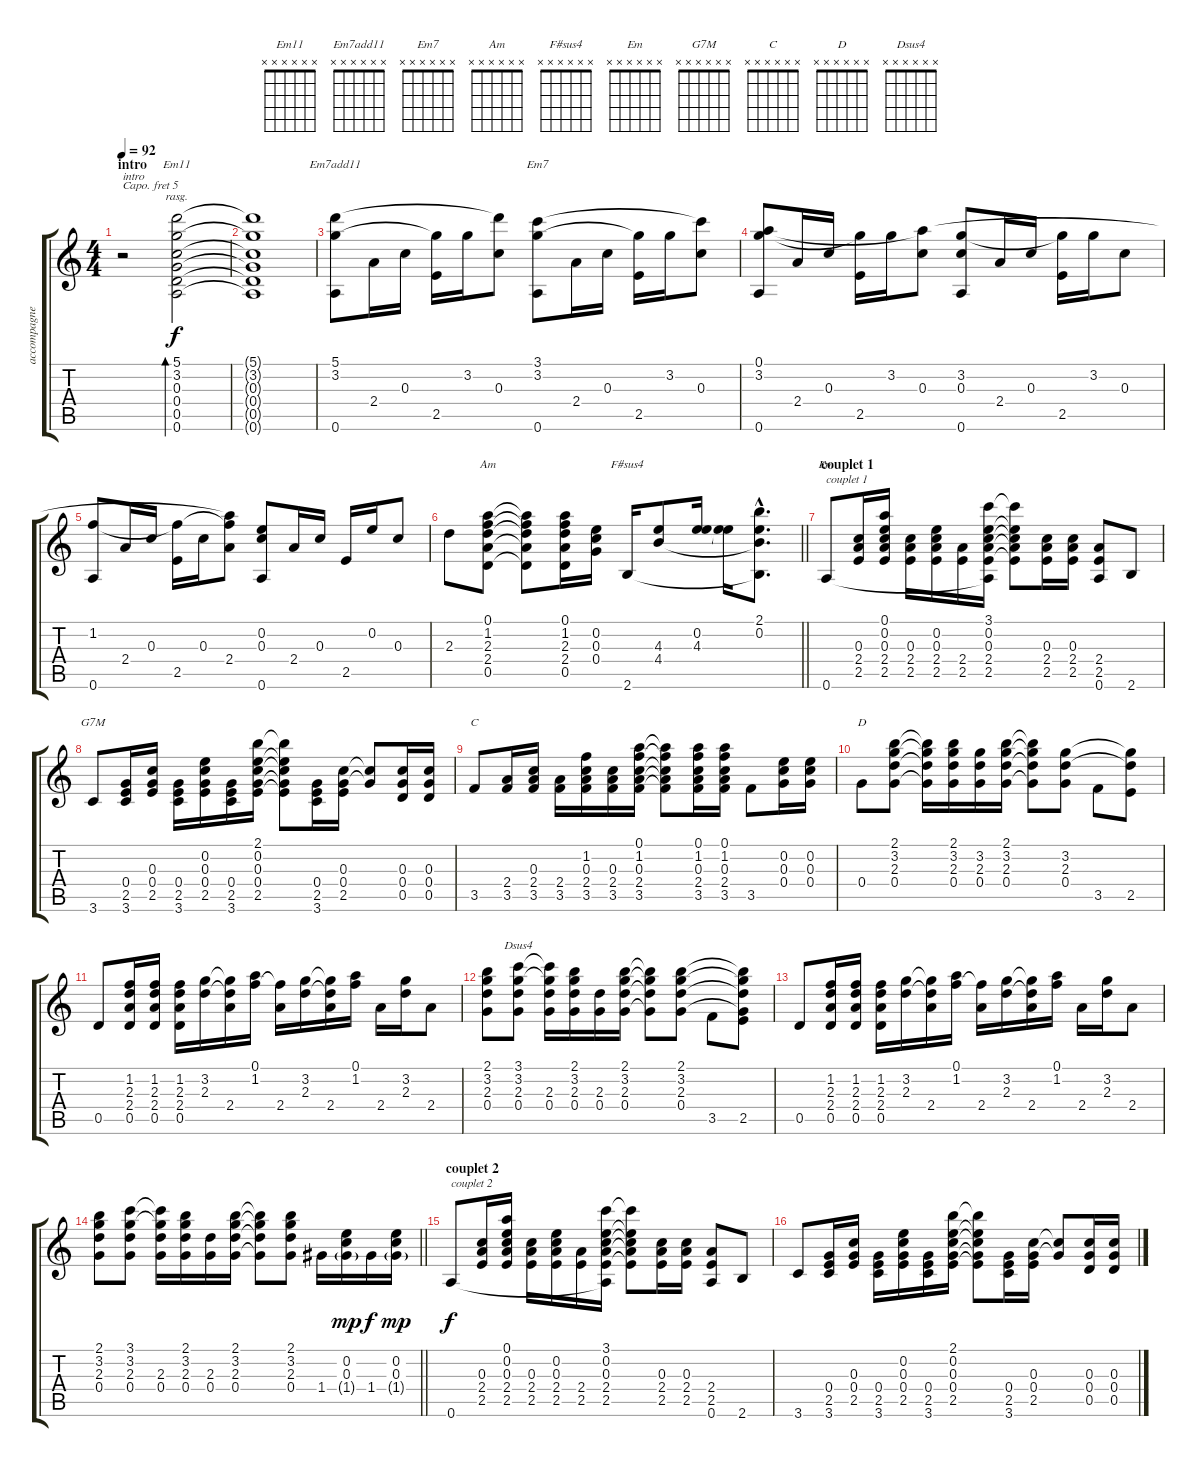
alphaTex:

\track ("accompagnement" "accompagne") {instrument acousticguitarsteel}
\staff {score tabs}
\capo 5
\tuning (E4 B3 G3 D3 A2 E2) {hide}
\chord ("Em11" x x x x x x)
\chord ("Em7add11" x x x x x x)
\chord ("Em7" x x x x x x)
\chord ("Am" x x x x x x)
\chord ("F#sus4" x x x x x x)
\chord ("Em" x x x x x x)
\chord ("G7M" x x x x x x)
\chord ("C" x x x x x x)
\chord ("D" x x x x x x)
\chord ("Dsus4" x x x x x x)
\ts (4 4)
\section ("" "intro")
\tempo 92
\clef g2
\ks c
r.2{txt "intro" dy f instrument acousticguitarsteel} (5.1 3.2 0.3 0.4 0.5 0.6).2{bd 240 ch "Em11" rasg ii} |
(5.1{t} 3.2{t} 0.3{t} 0.4{t} 0.5{t} 0.6{t}).1 |
(5.1 3.2 0.6).8{ch "Em7add11"} 2.4.16 0.3.16 (3.2{t} 2.5).16 3.2.16 (5.1{t} 0.3).8 (3.1 3.2 0.6).8{ch "Em7"} 2.4.16 0.3.16 (3.2{t} 2.5).16 3.2.16 (3.1{t} 0.3).8 |
(0.1 3.2 0.6).8 2.4.16 0.3.16 (3.2{t} 2.5).16 3.2.16 (0.1{t} 0.3).8 (3.2 0.3 0.6).8 2.4.16 0.3.16 (3.2{t} 2.5).16 3.2.16 0.3.8 |
(1.2 0.6).8 2.4.16 0.3.16 (1.2{t} 2.5).16 0.3.16 (0.1{t} 1.2{t} 2.4).8 (0.2 0.3 0.6).8 2.4.16 0.3.16 2.5.16 0.2.16 0.3.8 |
\barLineRight lightlight
2.3.8 (0.1 1.2 2.3 2.4 0.5).8{ch "Am"} (0.1{t} 1.2{t} 2.3{t} 2.4{t} 0.5{t}).8 (0.1 1.2 2.3 2.4 0.5).16 (0.2 0.3 0.4).16 2.6.16{ch "F#sus4"} (4.3 4.4).8 (0.2 4.3).16 (0.2{t} 4.3{t}).16 (2.1{hac} 0.2{hac} 4.4{hac t} 2.6{hac t}).8{d} |
\section ("" "couplet 1")
0.6.8{ch "Em" txt "couplet 1"} (0.3 2.4 2.5).16 (0.1 0.2 0.3 2.4 2.5).16 (0.3 2.4 2.5).16 (0.2 0.3 2.4 2.5).16 (2.4 2.5).16 (3.1 0.2 0.3 2.4 2.5 0.6{t}).16 (3.1{t} 0.2{t} 0.3{t} 2.4{t} 2.5{t}).8 (0.3 2.4 2.5).16 (0.3 2.4 2.5).16 (2.4 2.5 0.6).8 2.6.8 |
3.6.8{ch "G7M"} (0.4 2.5 3.6).16 (0.3 0.4 2.5).16 (0.4 2.5 3.6).16 (0.2 0.3 0.4 2.5).16 (0.4 2.5 3.6).16 (2.1 0.2 0.3 0.4 2.5).16 (2.1{t} 0.2{t} 0.3{t} 0.4{t} 2.5{t}).8 (0.4 2.5 3.6).16 (0.3 0.4 2.5).16 (0.3{t} 0.4{t}).8 (0.3 0.4 0.5).16 (0.3 0.4 0.5).16 |
3.5.8{ch "C"} (2.4 3.5).16 (0.3 2.4 3.5).16 (2.4 3.5).16 (1.2 0.3 2.4 3.5).16 (0.3 2.4 3.5).16 (0.1 1.2 0.3 2.4 3.5).16 (0.1{t} 1.2{t} 0.3{t} 2.4{t} 3.5{t}).8 (0.1 1.2 0.3 2.4 3.5).16 (0.1 1.2 0.3 2.4 3.5).16 3.5.8 (0.2 0.3 0.4).16 (0.2 0.3 0.4).16 |
0.4.8{ch "D"} (2.1 3.2 2.3 0.4).8 (2.1{t} 3.2{t} 2.3{t} 0.4{t}).16 (2.1 3.2 2.3 0.4).16 (3.2 2.3 0.4).16 (2.1 3.2 2.3 0.4).16 (2.1{t} 3.2{t} 2.3{t} 0.4{t}).8 (3.2 2.3 0.4).8 3.5.8 (3.2{t} 2.3{t} 2.5).8 |
0.5.8 (1.2 2.3 2.4 0.5).16 (1.2 2.3 2.4 0.5).16 (1.2 2.3 2.4 0.5).16 (3.2 2.3).16 (3.2{t} 2.3{t} 2.4).16 (0.1 1.2).16 (1.2{t} 2.4).16 (3.2 2.3).16 (3.2{t} 2.3{t} 2.4).16 (0.1 1.2).16 2.4.16 (3.2 2.3).16 2.4.8 |
(2.1 3.2 2.3 0.4).8 (3.1 3.2 2.3 0.4).8{ch "Dsus4"} (3.1{t} 3.2{t} 2.3 0.4).16 (2.1 3.2 2.3 0.4).16 (2.3 0.4).16 (2.1 3.2 2.3 0.4).16 (2.1{t} 3.2{t} 2.3{t} 0.4{t}).8 (2.1 3.2 2.3 0.4).8 3.5.8 (2.1{t} 3.2{t} 2.3{t} 0.4{t} 2.5).8 |
0.5.8 (1.2 2.3 2.4 0.5).16 (1.2 2.3 2.4 0.5).16 (1.2 2.3 2.4 0.5).16 (3.2 2.3).16 (3.2{t} 2.3{t} 2.4).16 (0.1 1.2).16 (1.2{t} 2.4).16 (3.2 2.3).16 (3.2{t} 2.3{t} 2.4).16 (0.1 1.2).16 2.4.16 (3.2 2.3).16 2.4.8 |
\barLineRight lightlight
(2.1 3.2 2.3 0.4).8 (3.1 3.2 2.3 0.4).8 (3.1{t} 3.2{t} 2.3 0.4).16 (2.1 3.2 2.3 0.4).16 (2.3 0.4).16 (2.1 3.2 2.3 0.4).16 (2.1{t} 3.2{t} 2.3{t} 0.4{t}).8 (2.1 3.2 2.3 0.4).8 1.4.16 (0.2 0.3 1.4{g}).16{dy mp} 1.4.16{dy f} (0.2 0.3 1.4{g}).16{dy mp} |
\section ("" "couplet 2")
0.6.8{txt "couplet 2" dy f} (0.3 2.4 2.5).16 (0.1 0.2 0.3 2.4 2.5).16 (0.3 2.4 2.5).16 (0.2 0.3 2.4 2.5).16 (2.4 2.5).16 (3.1 0.2 0.3 2.4 2.5 0.6{t}).16 (3.1{t} 0.2{t} 0.3{t} 2.4{t} 2.5{t}).8 (0.3 2.4 2.5).16 (0.3 2.4 2.5).16 (2.4 2.5 0.6).8 2.6.8 |
3.6.8 (0.4 2.5 3.6).16 (0.3 0.4 2.5).16 (0.4 2.5 3.6).16 (0.2 0.3 0.4 2.5).16 (0.4 2.5 3.6).16 (2.1 0.2 0.3 0.4 2.5).16 (2.1{t} 0.2{t} 0.3{t} 0.4{t} 2.5{t}).8 (0.4 2.5 3.6).16 (0.3 0.4 2.5).16 (0.3{t} 0.4{t}).8 (0.3 0.4 0.5).16 (0.3 0.4 0.5).16
